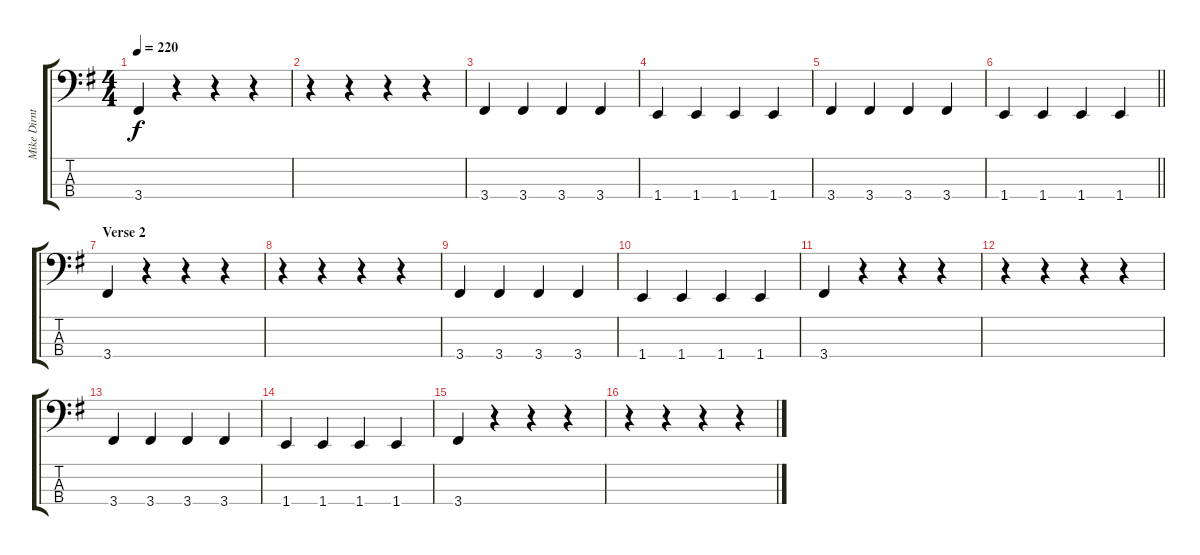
\track ("Mike Dirnt" "Mike Dirnt") {instrument electricbasspick}
\staff {score tabs}
\tuning (Gb2 Db2 Ab1 Eb1) {hide}
\ts (4 4)
\tempo 220
\clef f4
\ks g
3.4.4{dy f} r.4 r.4 r.4 |
r.4 r.4 r.4 r.4 |
3.4.4 3.4.4 3.4.4 3.4.4 |
1.4.4 1.4.4 1.4.4 1.4.4 |
3.4.4 3.4.4 3.4.4 3.4.4 |
\barLineRight lightlight
1.4.4 1.4.4 1.4.4 1.4.4 |
\section ("" "Verse 2")
3.4.4 r.4 r.4 r.4 |
r.4 r.4 r.4 r.4 |
3.4.4 3.4.4 3.4.4 3.4.4 |
1.4.4 1.4.4 1.4.4 1.4.4 |
3.4.4 r.4 r.4 r.4 |
r.4 r.4 r.4 r.4 |
3.4.4 3.4.4 3.4.4 3.4.4 |
1.4.4 1.4.4 1.4.4 1.4.4 |
3.4.4 r.4 r.4 r.4 |
r.4 r.4 r.4 r.4
